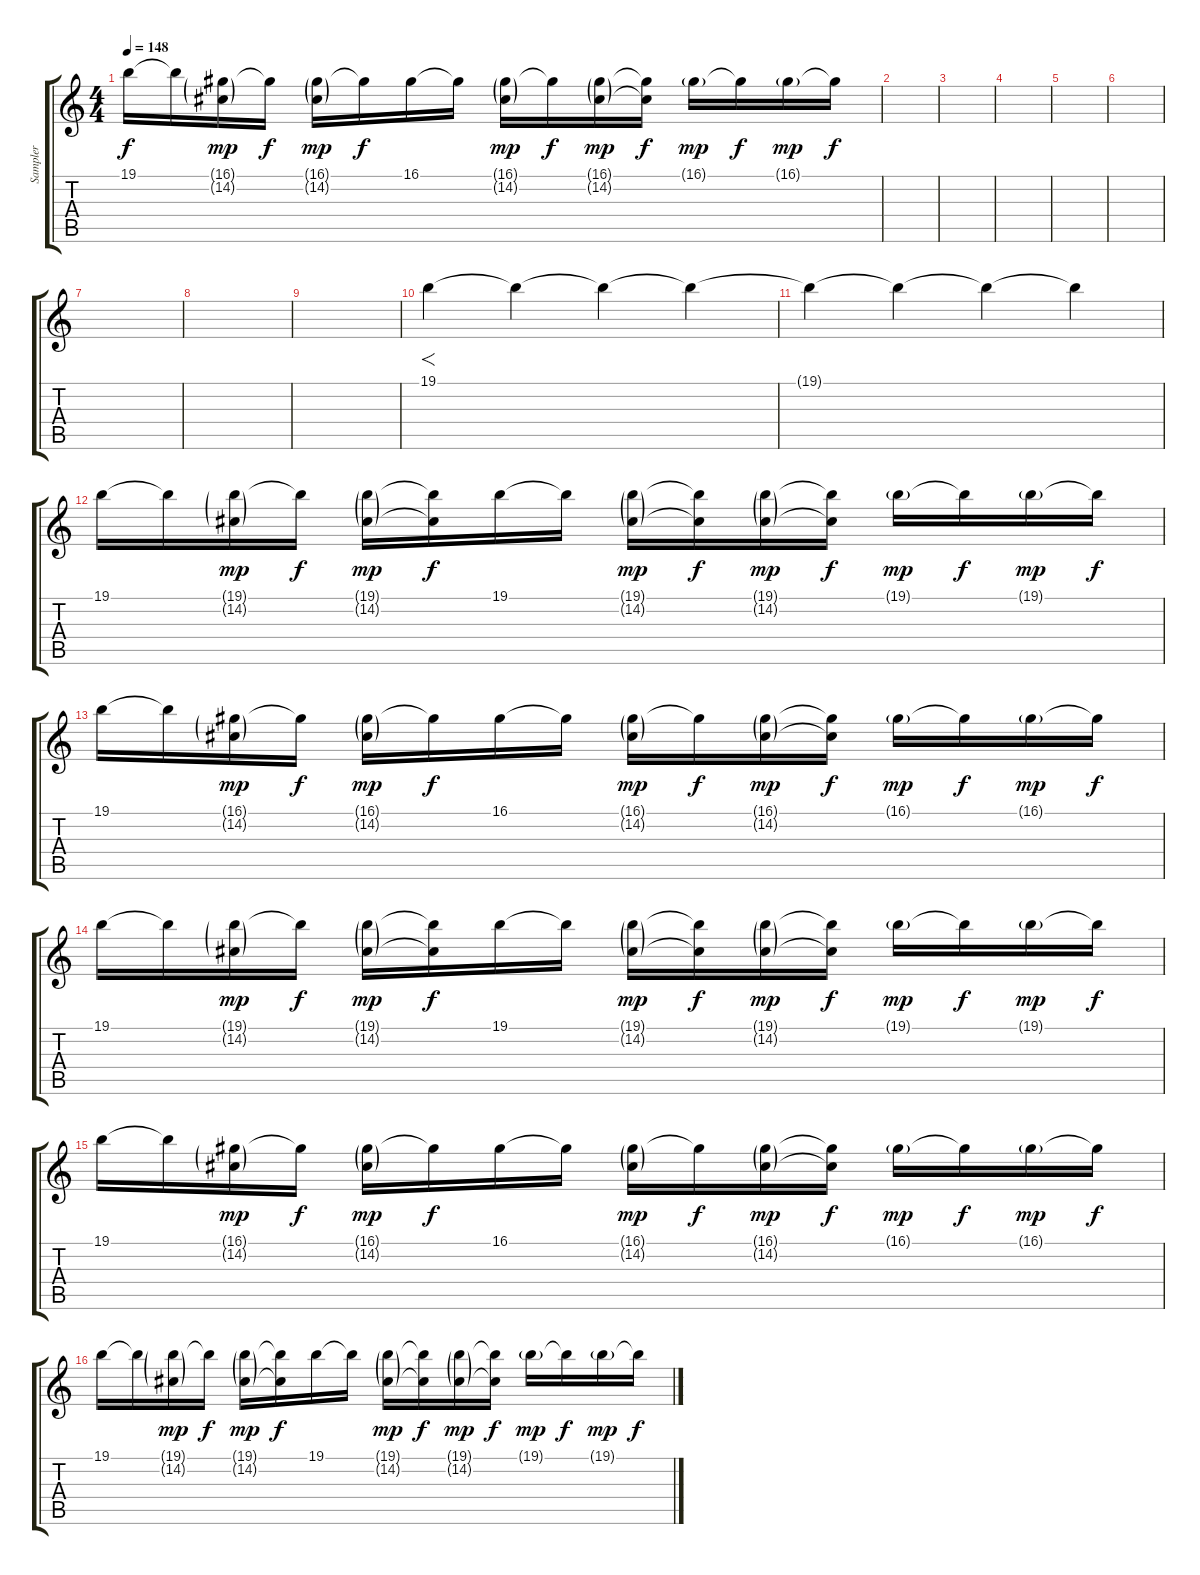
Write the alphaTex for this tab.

\track ("Sampler" "Sampler") {instrument agogo}
\staff {score tabs}
\tuning (E4 B3 G3 D3 A2 E2) {hide}
\ts (4 4)
\tempo 148
\clef g2
\ks c
19.1.16{dy f} 19.1{t}.16 (16.1{g} 14.2{g}).16{dy mp} 16.1{t}.16{dy f} (16.1{g} 14.2{g}).16{dy mp} 16.1{t}.16{dy f} 16.1.16 16.1{t}.16 (16.1{g} 14.2{g}).16{dy mp} 16.1{t}.16{dy f} (16.1{g} 14.2{g}).16{dy mp} (16.1{t} 14.2{t}).16{dy f} 16.1{g}.16{dy mp} 16.1{t}.16{dy f} 16.1{g}.16{dy mp} 16.1{t}.16{dy f} |
|
|
|
|
|
|
|
|
19.1.4{f volume 8 instrument whistle} 19.1{t}.4 19.1{t}.4 19.1{t}.4 |
19.1{t}.4 19.1{t}.4 19.1{t}.4 19.1{t}.4 |
19.1.16{volume 8 balance 8 instrument agogo} 19.1{t}.16 (19.1{g} 14.2{g}).16{dy mp} 19.1{t}.16{dy f} (19.1{g} 14.2{g}).16{dy mp} (19.1{t} 14.2{t}).16{dy f} 19.1.16 19.1{t}.16 (19.1{g} 14.2{g}).16{dy mp} (19.1{t} 14.2{t}).16{dy f} (19.1{g} 14.2{g}).16{dy mp} (19.1{t} 14.2{t}).16{dy f} 19.1{g}.16{dy mp} 19.1{t}.16{dy f} 19.1{g}.16{dy mp} 19.1{t}.16{dy f} |
19.1.16 19.1{t}.16 (16.1{g} 14.2{g}).16{dy mp} 16.1{t}.16{dy f} (16.1{g} 14.2{g}).16{dy mp} 16.1{t}.16{dy f} 16.1.16 16.1{t}.16 (16.1{g} 14.2{g}).16{dy mp} 16.1{t}.16{dy f} (16.1{g} 14.2{g}).16{dy mp} (16.1{t} 14.2{t}).16{dy f} 16.1{g}.16{dy mp} 16.1{t}.16{dy f} 16.1{g}.16{dy mp} 16.1{t}.16{dy f} |
19.1.16{volume 8 balance 8 instrument agogo} 19.1{t}.16 (19.1{g} 14.2{g}).16{dy mp} 19.1{t}.16{dy f} (19.1{g} 14.2{g}).16{dy mp} (19.1{t} 14.2{t}).16{dy f} 19.1.16 19.1{t}.16 (19.1{g} 14.2{g}).16{dy mp} (19.1{t} 14.2{t}).16{dy f} (19.1{g} 14.2{g}).16{dy mp} (19.1{t} 14.2{t}).16{dy f} 19.1{g}.16{dy mp} 19.1{t}.16{dy f} 19.1{g}.16{dy mp} 19.1{t}.16{dy f} |
19.1.16 19.1{t}.16 (16.1{g} 14.2{g}).16{dy mp} 16.1{t}.16{dy f} (16.1{g} 14.2{g}).16{dy mp} 16.1{t}.16{dy f} 16.1.16 16.1{t}.16 (16.1{g} 14.2{g}).16{dy mp} 16.1{t}.16{dy f} (16.1{g} 14.2{g}).16{dy mp} (16.1{t} 14.2{t}).16{dy f} 16.1{g}.16{dy mp} 16.1{t}.16{dy f} 16.1{g}.16{dy mp} 16.1{t}.16{dy f} |
19.1.16{volume 8 balance 8 instrument agogo} 19.1{t}.16 (19.1{g} 14.2{g}).16{dy mp} 19.1{t}.16{dy f} (19.1{g} 14.2{g}).16{dy mp} (19.1{t} 14.2{t}).16{dy f} 19.1.16 19.1{t}.16 (19.1{g} 14.2{g}).16{dy mp} (19.1{t} 14.2{t}).16{dy f} (19.1{g} 14.2{g}).16{dy mp} (19.1{t} 14.2{t}).16{dy f} 19.1{g}.16{dy mp} 19.1{t}.16{dy f} 19.1{g}.16{dy mp} 19.1{t}.16{dy f}
